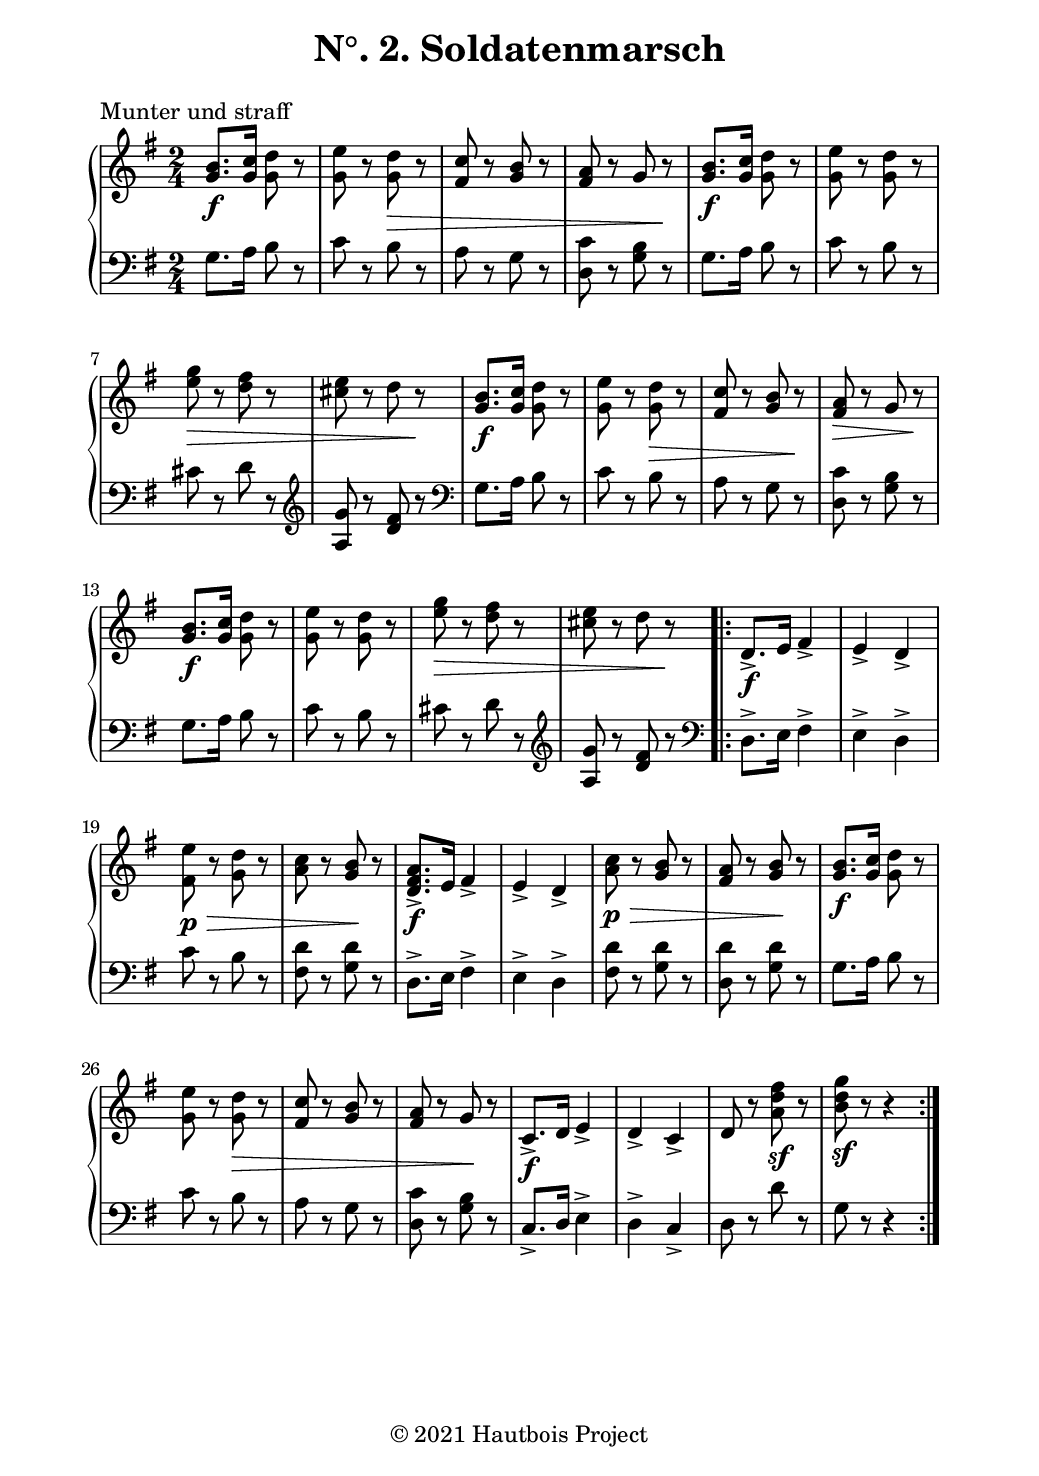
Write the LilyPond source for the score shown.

\version "2.22.1"
%% Generated by lilypond-book
%% Options: [exampleindent=10.16\mm,indent=0\mm,line-width=14.5\cm,noragged-right,papersize=a5,quote]
%\include "lilypond-book-preamble.ly"
\include "italiano.ly"

%****************************************************************
% Start cut-&-pastable-section

%****************************************************************

\paper {
  % Set paper
  #(set-paper-size "b5")
  indent = 0\mm
  line-width = 14.6\cm
  ragged-right = ##f
  line-width = #(- line-width (* mm 3.000000) (* mm 1))
}

\layout {
  
}

%*****************************************
%  Set Header
%*****************************************
\header {
  title = "N°. 2. Soldatenmarsch"
  subtitle = " "
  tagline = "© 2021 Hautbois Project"
}

%*****************************************
% Start Voice
% Write the voices here
%*****************************************
MyMeter = \time 2/4
%MyTempo = \tempo "Allegro" 4. = 76
MyKey = \key sol \major
PieceName = "Munter und straff"

VoiceI = \relative {
  \set fingeringOrientations = #'(up)
  
  %bar 1 - 4
  <sol' si>8. \f <sol do>16 <sol re'>8 r 
  <sol mi'>8 r <sol re'> \> r
  <fad do'> r <sol si> r
  <fad la> r sol r \!
  
  %bar 5 - 8
  <sol si>8. \f <sol do>16 <sol re'>8 r
  <sol mi'>8 r <sol re'> r
  <mi' sol> \> r <re fad> r
  <dod mi> r <re> r \!

  %bar 9 - 12
  <sol, si>8. \f <sol do>16 <sol re'>8 r 
  <sol mi'>8 r <sol re'> \> r
  <fad do'> r <sol si> r \!
  <fad la> \> r sol r \!
  
  %bar 13 - 16
  <sol si>8. \f <sol do>16 <sol re'>8 r
  <sol mi'>8 r <sol re'> r
  <mi' sol> \> r <re fad> r
  <dod mi> r <re> r \!

  \bar ".|:"
  %second part
  
  %bar 17 - 20
  re,8.-> \f mi16 fad4->
  mi-> re->
  <fad mi'>8 \p \> r <sol re'> r
  <la do> r <sol si> \! r
  
  %bar 21 - 24
  <re fad la>8.-> \f mi16 fad4->
  mi-> re->
  <la' do>8 \p \> r <sol si> r
  <fad la> r <sol si> \! r
  
  %bar 25 - 28
  <sol si>8. \f <sol do>16 <sol re'>8 r8
  <sol mi'> r <sol re'> \> r
  <fad do'> r <sol si> r
  <fad la> r sol \! r

  
  %bar 29 - 32
  do,8.-> \f re16 mi4->
  re-> do->
  re8 r <la' re fad> \sf r
  <si re sol> \sf r r4
  
  \bar ":|."

}


BassoI = \relative {
  \set fingeringOrientations = #'(up)

  %bar 1 - 4
  sol8. la16 si8 r
  do r si r
  la r sol r 
  <re  do'> r <sol si> r
  
  %bar 5 - 8
  sol8. la16 si8 r
  do r si r
  dod r re r 
  \clef "treble" <la sol'> r <re fad> r 

  %bar 9 - 12
  \clef "bass"
  sol,8. la16 si8 r
  do r si r
  la r sol r 
  <re  do'> r <sol si> r
  
  %bar 13 - 16
  sol8. la16 si8 r
  do r si r
  dod r re r 
  \clef "treble" <la sol'> r <re fad> r
  
  %second part
  %bar 17 - 20
  \clef "bass" re,8.-> mi16 fad4->
  mi-> re->
  do'8 r si r
  <fad re'> r <sol re'> r 
  
  %bar 21 - 24
  re8.-> mi16 fad4->
  mi-> re->
  <fad re'>8 r <sol re'> r
  <re re'> r <sol re'> r
  
  %bar 25 - 28
  sol8. la16 si8 r
  do r si r
  la r sol r
  <re do'> r <sol si> r
  
  %bar 29 - 32
  do,8.-> re16 mi4->
  re-> do->
  re8 r re' r
  sol, r r4
}


%*****************************************
%  Start Score
%*****************************************

%\markup { \vspace #1 }
\score {
  \header {
    piece = \PieceName
  }
  \new PianoStaff <<
    \new Staff { 
      \clef "treble" 
      %\MyTempo
      \MyKey
      \MyMeter
        \VoiceI
    }
    \new Staff { 
      \clef "bass"
      %\MyTempo
      \MyKey
      \MyMeter
        \BassoI
    }
  >>
}
